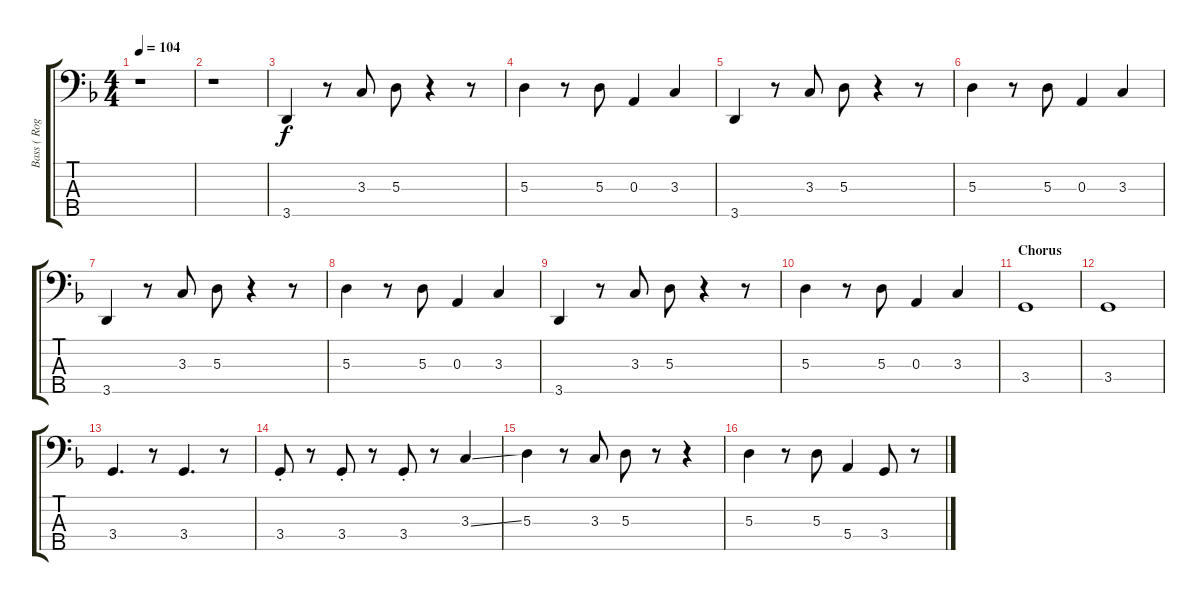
\track ("Bass ( Roger Waters )" "Bass ( Rog") {instrument electricbassfinger}
\staff {score tabs}
\tuning (G2 D2 A1 E1 B0) {hide}
\ts (4 4)
\tempo 104
\clef f4
\ks dminor
r.1{dy f} |
r.1 |
3.5.4 r.8 3.3.8 5.3.8 r.4 r.8 |
5.3.4 r.8 5.3.8 0.3.4 3.3.4 |
3.5.4 r.8 3.3.8 5.3.8 r.4 r.8 |
5.3.4 r.8 5.3.8 0.3.4 3.3.4 |
3.5.4 r.8 3.3.8 5.3.8 r.4 r.8 |
5.3.4 r.8 5.3.8 0.3.4 3.3.4 |
3.5.4 r.8 3.3.8 5.3.8 r.4 r.8 |
5.3.4 r.8 5.3.8 0.3.4 3.3.4 |
\section ("" "Chorus")
3.4.1 |
3.4.1 |
3.4.4{d} r.8 3.4.4{d} r.8 |
3.4{st}.8 r.8 3.4{st}.8 r.8 3.4{st}.8 r.8 3.3{ss}.4 |
5.3.4 r.8 3.3.8 5.3.8 r.8 r.4 |
5.3.4 r.8 5.3.8 5.4.4 3.4.8 r.8
